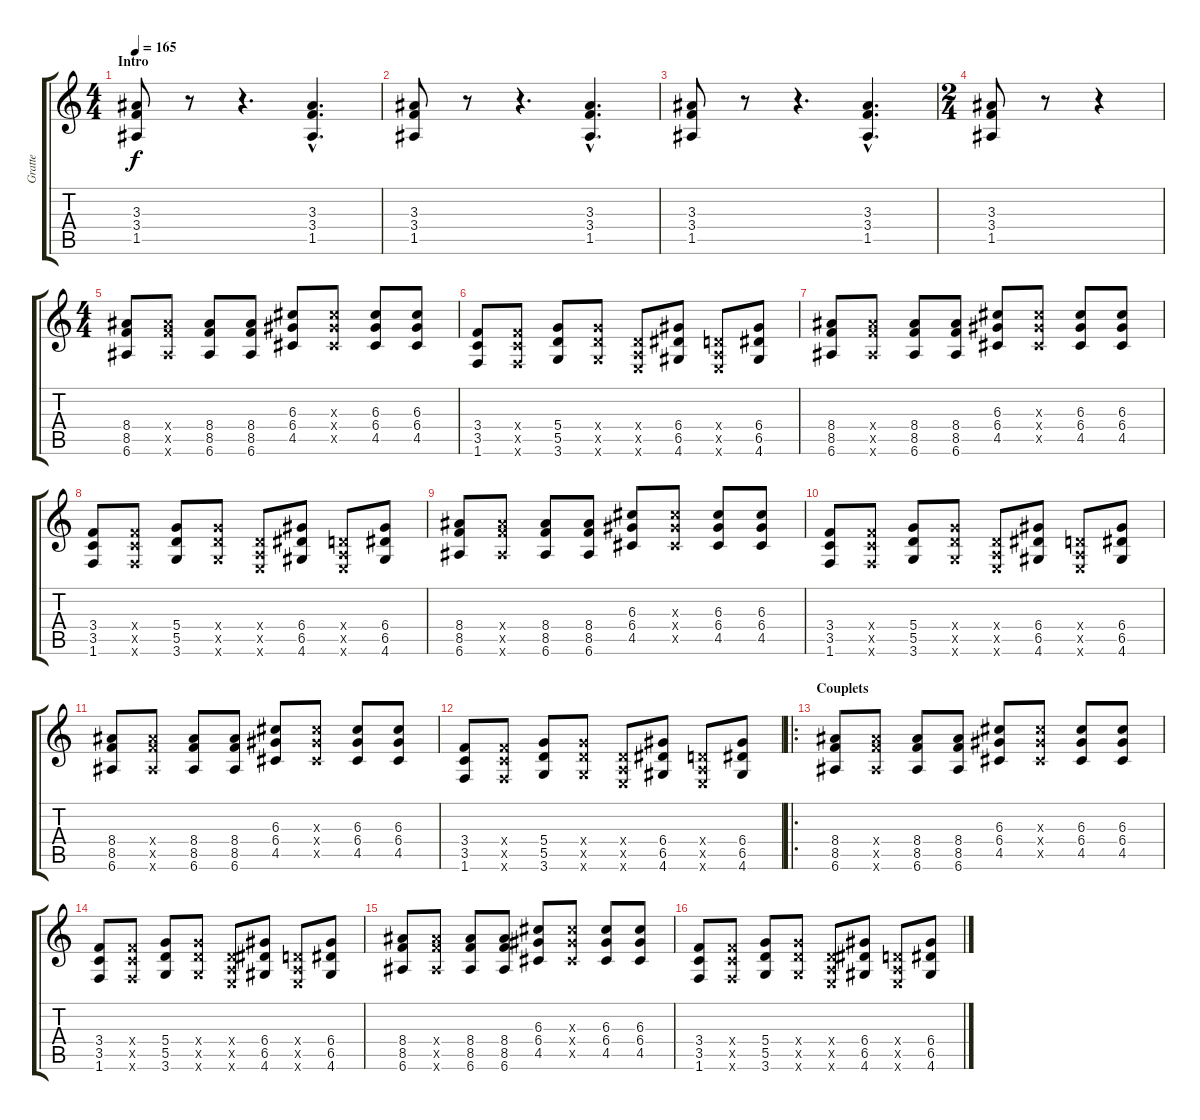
\track ("Gratte" "Gratte") {instrument overdrivenguitar}
\staff {score tabs}
\tuning (E4 B3 G3 D3 A2 E2) {hide}
\ts (4 4)
\section ("" "Intro")
\tempo 165
\clef g2
\ks c
(3.3 3.4 1.5).8{dy f instrument overdrivenguitar} r.8 r.4{d} (3.3{hac} 3.4{hac} 1.5{hac}).4{d} |
(3.3 3.4 1.5).8 r.8 r.4{d} (3.3{hac} 3.4{hac} 1.5{hac}).4{d} |
(3.3 3.4 1.5).8 r.8 r.4{d} (3.3{hac} 3.4{hac} 1.5{hac}).4{d} |
\ts (2 4)
(3.3 3.4 1.5).8 r.8 r.4 |
\ts (4 4)
(8.4 8.5 6.6).8 (8.4{x} 8.5{x} 6.6{x}).8 (8.4 8.5 6.6).8 (8.4 8.5 6.6).8 (6.3 6.4 4.5).8 (6.3{x} 6.4{x} 4.5{x}).8 (6.3 6.4 4.5).8 (6.3 6.4 4.5).8 |
(3.4 3.5 1.6).8 (3.4{x} 3.5{x} 1.6{x}).8 (5.4 5.5 3.6).8 (5.4{x} 5.5{x} 3.6{x}).8 (0.4{x} 0.5{x} 0.6{x}).8 (6.4 6.5 4.6).8 (0.4{x} 0.5{x} 0.6{x}).8 (6.4 6.5 4.6).8 |
(8.4 8.5 6.6).8 (8.4{x} 8.5{x} 6.6{x}).8 (8.4 8.5 6.6).8 (8.4 8.5 6.6).8 (6.3 6.4 4.5).8 (6.3{x} 6.4{x} 4.5{x}).8 (6.3 6.4 4.5).8 (6.3 6.4 4.5).8 |
(3.4 3.5 1.6).8 (3.4{x} 3.5{x} 1.6{x}).8 (5.4 5.5 3.6).8 (5.4{x} 5.5{x} 3.6{x}).8 (0.4{x} 0.5{x} 0.6{x}).8 (6.4 6.5 4.6).8 (0.4{x} 0.5{x} 0.6{x}).8 (6.4 6.5 4.6).8 |
(8.4 8.5 6.6).8 (8.4{x} 8.5{x} 6.6{x}).8 (8.4 8.5 6.6).8 (8.4 8.5 6.6).8 (6.3 6.4 4.5).8 (6.3{x} 6.4{x} 4.5{x}).8 (6.3 6.4 4.5).8 (6.3 6.4 4.5).8 |
(3.4 3.5 1.6).8 (3.4{x} 3.5{x} 1.6{x}).8 (5.4 5.5 3.6).8 (5.4{x} 5.5{x} 3.6{x}).8 (0.4{x} 0.5{x} 0.6{x}).8 (6.4 6.5 4.6).8 (0.4{x} 0.5{x} 0.6{x}).8 (6.4 6.5 4.6).8 |
(8.4 8.5 6.6).8 (8.4{x} 8.5{x} 6.6{x}).8 (8.4 8.5 6.6).8 (8.4 8.5 6.6).8 (6.3 6.4 4.5).8 (6.3{x} 6.4{x} 4.5{x}).8 (6.3 6.4 4.5).8 (6.3 6.4 4.5).8 |
(3.4 3.5 1.6).8 (3.4{x} 3.5{x} 1.6{x}).8 (5.4 5.5 3.6).8 (5.4{x} 5.5{x} 3.6{x}).8 (0.4{x} 0.5{x} 0.6{x}).8 (6.4 6.5 4.6).8 (0.4{x} 0.5{x} 0.6{x}).8 (6.4 6.5 4.6).8 |
\ro
\section ("" "Couplets")
(8.4 8.5 6.6).8 (8.4{x} 8.5{x} 6.6{x}).8 (8.4 8.5 6.6).8 (8.4 8.5 6.6).8 (6.3 6.4 4.5).8 (6.3{x} 6.4{x} 4.5{x}).8 (6.3 6.4 4.5).8 (6.3 6.4 4.5).8 |
(3.4 3.5 1.6).8 (3.4{x} 3.5{x} 1.6{x}).8 (5.4 5.5 3.6).8 (5.4{x} 5.5{x} 3.6{x}).8 (0.4{x} 0.5{x} 0.6{x}).8 (6.4 6.5 4.6).8 (0.4{x} 0.5{x} 0.6{x}).8 (6.4 6.5 4.6).8 |
(8.4 8.5 6.6).8 (8.4{x} 8.5{x} 6.6{x}).8 (8.4 8.5 6.6).8 (8.4 8.5 6.6).8 (6.3 6.4 4.5).8 (6.3{x} 6.4{x} 4.5{x}).8 (6.3 6.4 4.5).8 (6.3 6.4 4.5).8 |
(3.4 3.5 1.6).8 (3.4{x} 3.5{x} 1.6{x}).8 (5.4 5.5 3.6).8 (5.4{x} 5.5{x} 3.6{x}).8 (0.4{x} 0.5{x} 0.6{x}).8 (6.4 6.5 4.6).8 (0.4{x} 0.5{x} 0.6{x}).8 (6.4 6.5 4.6).8
